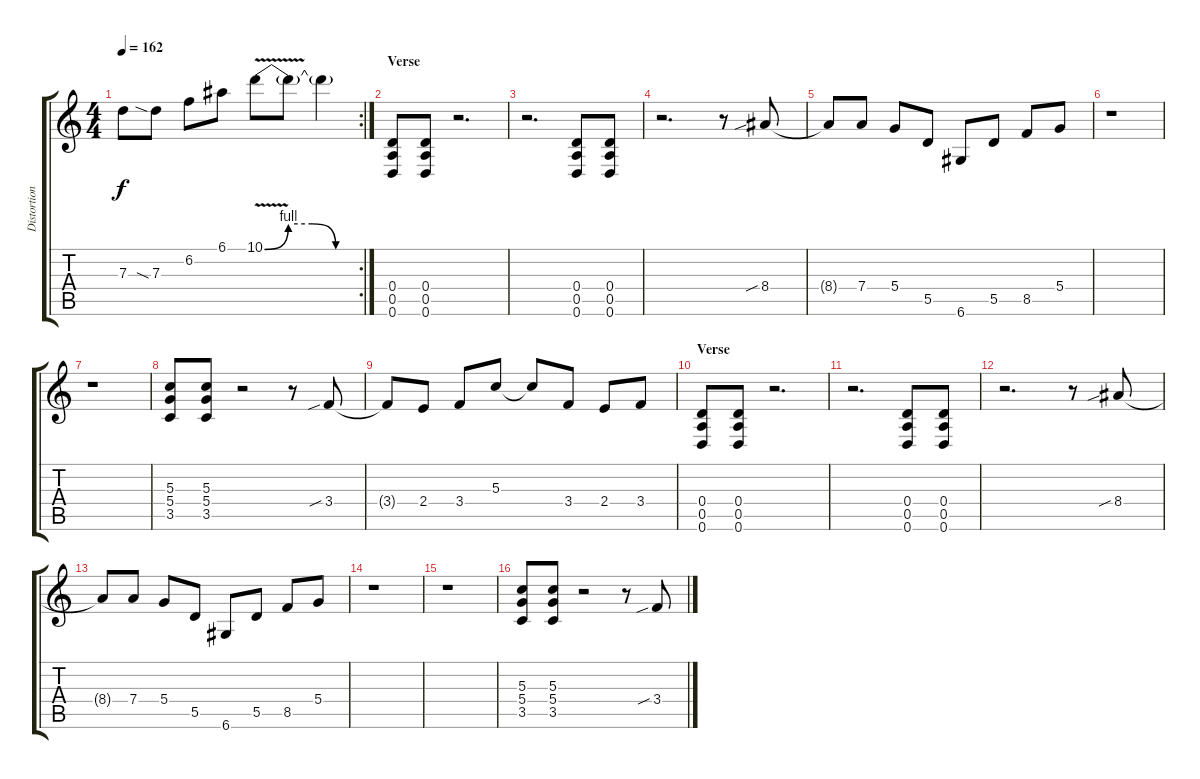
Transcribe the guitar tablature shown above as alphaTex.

\track ("Distortion Guitar" "Distortion") {instrument distortionguitar}
\staff {score tabs}
\tuning (E4 B3 G3 D3 A2 D2) {hide}
\rc 2
\ts (4 4)
\tempo 162
\clef g2
\ks c
7.3{t}.8{dy f} 7.3{sia}.8 6.2.8 6.1.8 10.1{be (custom 0 0 15 4 30 4 45 0 60 0) v}.8 10.1{t}.8 10.1{t}.4 |
\section ("" "Verse")
(0.4 0.5 0.6).8 (0.4 0.5 0.6).8 r.2{d} |
r.2{d} (0.4 0.5 0.6).8 (0.4 0.5 0.6).8 |
r.2{d} r.8 8.4{sib}.8 |
8.4{t}.8 7.4.8 5.4.8 5.5.8 6.6.8 5.5.8 8.5.8 5.4.8 |
r.1 |
r.1 |
(5.3 5.4 3.5).8 (5.3 5.4 3.5).8 r.2 r.8 3.4{sib}.8 |
3.4{t}.8 2.4.8 3.4.8 5.3.8 5.3{t}.8 3.4.8 2.4.8 3.4.8 |
\section ("" "Verse")
(0.4 0.5 0.6).8 (0.4 0.5 0.6).8 r.2{d} |
r.2{d} (0.4 0.5 0.6).8 (0.4 0.5 0.6).8 |
r.2{d} r.8 8.4{sib}.8 |
8.4{t}.8 7.4.8 5.4.8 5.5.8 6.6.8 5.5.8 8.5.8 5.4.8 |
r.1 |
r.1 |
(5.3 5.4 3.5).8 (5.3 5.4 3.5).8 r.2 r.8 3.4{sib}.8
